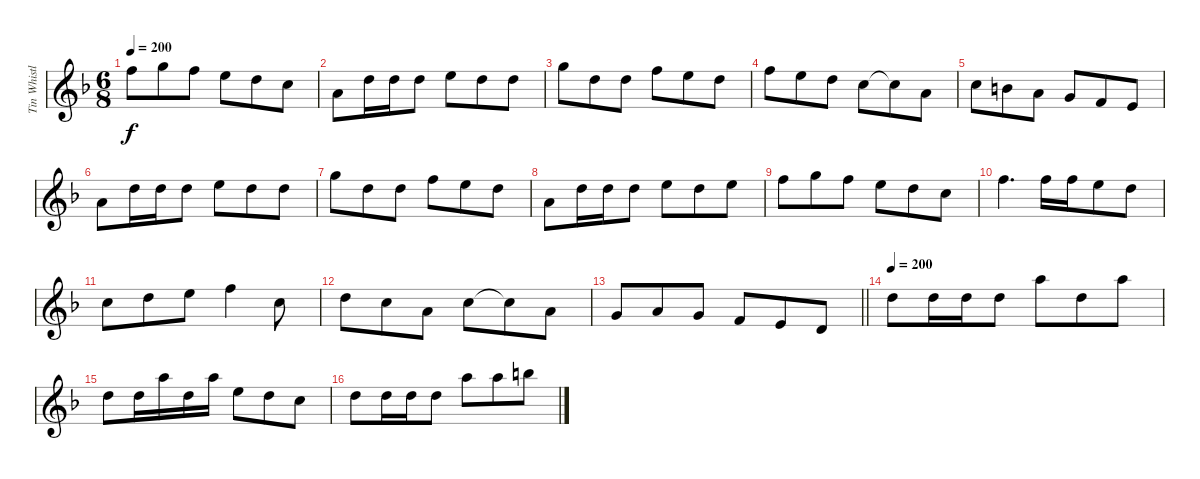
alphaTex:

\track ("Tin Whistle" "Tin Whistl") {instrument piccolo}
\staff {score}
\tuning (E4 B3 G3 D3 A2 D2) {hide}
\ts (6 8)
\tempo 200
\clef g2
\ks dminor
13.1.8{dy f} 15.1.8 13.1.8 12.1.8 10.1.8 8.1.8 |
10.2.8 10.1.16 10.1.16 10.1.8 12.1.8 10.1.8 10.1.8 |
15.1.8 15.2.8 15.2.8 13.1.8 12.1.8 10.1.8 |
13.1.8 12.1.8 10.1.8 8.1.8 8.1{t}.8 5.1.8 |
8.1.8 7.1.8 5.1.8 3.1.8 1.1.8 0.1.8 |
5.1.8 10.1.16 10.1.16 10.1.8 12.1.8 10.1.8 10.1.8 |
15.1.8 15.2.8 15.2.8 13.1.8 12.1.8 10.1.8 |
10.2.8 10.1.16 10.1.16 10.1.8 12.1.8 10.1.8 12.1.8 |
13.1.8 15.1.8 13.1.8 12.1.8 10.1.8 8.1.8 |
13.1.4{d} 13.1.16 13.1.16 12.1.8 10.1.8 |
8.1.8 10.1.8 12.1.8 13.1.4 13.2.8 |
10.1.8 8.1.8 10.2.8 8.1.8 8.1{t}.8 5.1.8 |
\barLineRight lightlight
3.1.8 5.1.8 3.1.8 1.1.8 0.1.8 3.2.8 |
\tempo 200
10.1.8 10.1.16 10.1.16 10.1.8 17.1.8 15.2.8 17.1.8 |
15.2.8 15.2.16 17.1.16 15.2.16 17.1.16 17.2.8 15.2.8 17.3.8 |
15.2.8 15.2.16 15.2.16 15.2.8 17.1.8 17.1.8 19.1.8
